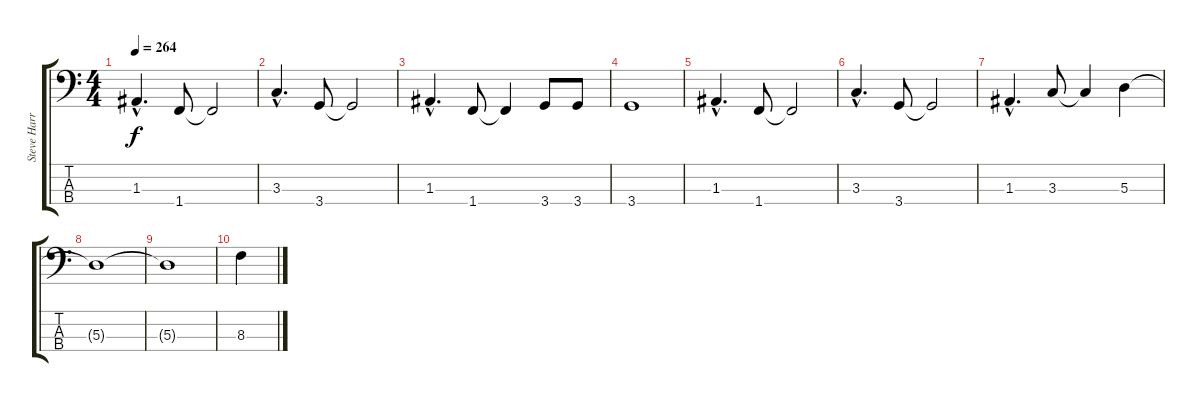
\track ("Steve Harris" "Steve Harr") {instrument electricbassfinger}
\staff {score tabs}
\tuning (G2 D2 A1 E1) {hide}
\ts (4 4)
\tempo 264
\clef f4
\ks c
1.3{hac}.4{d dy f} 1.4.8 1.4{t}.2 |
3.3{hac}.4{d} 3.4.8 3.4{t}.2 |
1.3{hac}.4{d} 1.4.8 1.4{t}.4 3.4.8 3.4.8 |
3.4.1 |
1.3{hac}.4{d} 1.4.8 1.4{t}.2 |
3.3{hac}.4{d} 3.4.8 3.4{t}.2 |
1.3{hac}.4{d} 3.3.8 3.3{t}.4 5.3.4 |
5.3{t}.1 |
5.3{t}.1 |
8.3.4
